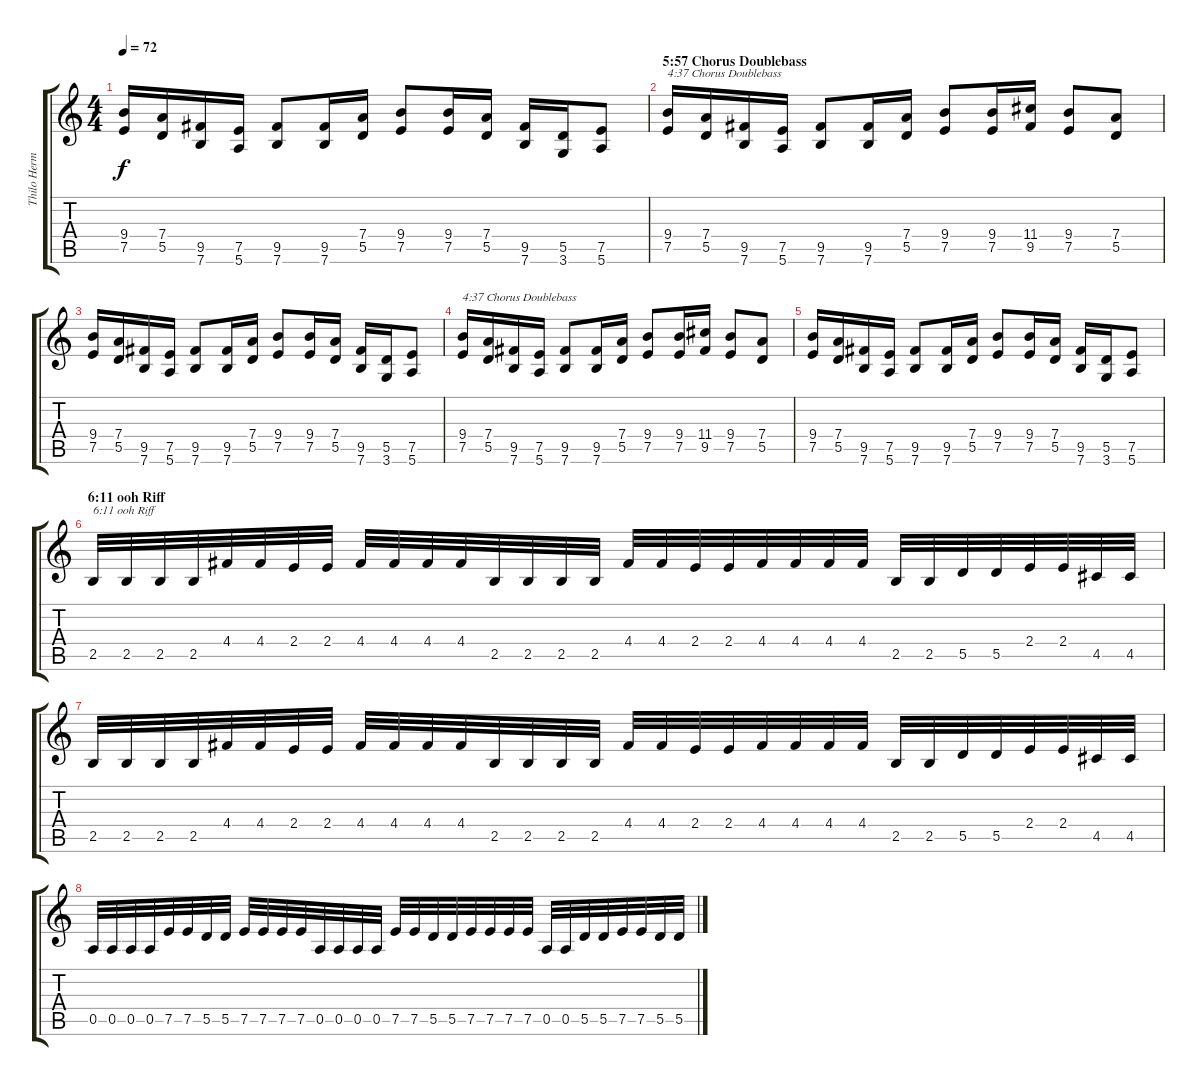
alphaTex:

\track ("Thilo Hermann (right)" "Thilo Herm") {instrument overdrivenguitar}
\staff {score tabs}
\tuning (E4 B3 G3 D3 A2 E2) {hide}
\ts (4 4)
\tempo 72
\clef g2
\ks c
(9.4 7.5).16{dy f} (7.4 5.5).16 (9.5 7.6).16 (7.5 5.6).16 (9.5 7.6).8 (9.5 7.6).16 (7.4 5.5).16 (9.4 7.5).8 (9.4 7.5).16 (7.4 5.5).16 (9.5 7.6).16 (5.5 3.6).16 (7.5 5.6).8 |
\section ("" "5:57 Chorus Doublebass")
(9.4 7.5).16{txt "4:37 Chorus Doublebass"} (7.4 5.5).16 (9.5 7.6).16 (7.5 5.6).16 (9.5 7.6).8 (9.5 7.6).16 (7.4 5.5).16 (9.4 7.5).8 (9.4 7.5).16 (11.4 9.5).16 (9.4 7.5).8 (7.4 5.5).8 |
(9.4 7.5).16 (7.4 5.5).16 (9.5 7.6).16 (7.5 5.6).16 (9.5 7.6).8 (9.5 7.6).16 (7.4 5.5).16 (9.4 7.5).8 (9.4 7.5).16 (7.4 5.5).16 (9.5 7.6).16 (5.5 3.6).16 (7.5 5.6).8 |
(9.4 7.5).16{txt "4:37 Chorus Doublebass"} (7.4 5.5).16 (9.5 7.6).16 (7.5 5.6).16 (9.5 7.6).8 (9.5 7.6).16 (7.4 5.5).16 (9.4 7.5).8 (9.4 7.5).16 (11.4 9.5).16 (9.4 7.5).8 (7.4 5.5).8 |
(9.4 7.5).16 (7.4 5.5).16 (9.5 7.6).16 (7.5 5.6).16 (9.5 7.6).8 (9.5 7.6).16 (7.4 5.5).16 (9.4 7.5).8 (9.4 7.5).16 (7.4 5.5).16 (9.5 7.6).16 (5.5 3.6).16 (7.5 5.6).8 |
\section ("" "6:11 ooh Riff")
2.5.32{txt "6:11 ooh Riff"} 2.5.32 2.5.32 2.5.32 4.4.32 4.4.32 2.4.32 2.4.32 4.4.32 4.4.32 4.4.32 4.4.32 2.5.32 2.5.32 2.5.32 2.5.32 4.4.32 4.4.32 2.4.32 2.4.32 4.4.32 4.4.32 4.4.32 4.4.32 2.5.32 2.5.32 5.5.32 5.5.32 2.4.32 2.4.32 4.5.32 4.5.32 |
2.5.32 2.5.32 2.5.32 2.5.32 4.4.32 4.4.32 2.4.32 2.4.32 4.4.32 4.4.32 4.4.32 4.4.32 2.5.32 2.5.32 2.5.32 2.5.32 4.4.32 4.4.32 2.4.32 2.4.32 4.4.32 4.4.32 4.4.32 4.4.32 2.5.32 2.5.32 5.5.32 5.5.32 2.4.32 2.4.32 4.5.32 4.5.32 |
0.5.32 0.5.32 0.5.32 0.5.32 7.5.32 7.5.32 5.5.32 5.5.32 7.5.32 7.5.32 7.5.32 7.5.32 0.5.32 0.5.32 0.5.32 0.5.32 7.5.32 7.5.32 5.5.32 5.5.32 7.5.32 7.5.32 7.5.32 7.5.32 0.5.32 0.5.32 5.5.32 5.5.32 7.5.32 7.5.32 5.5.32 5.5.32
